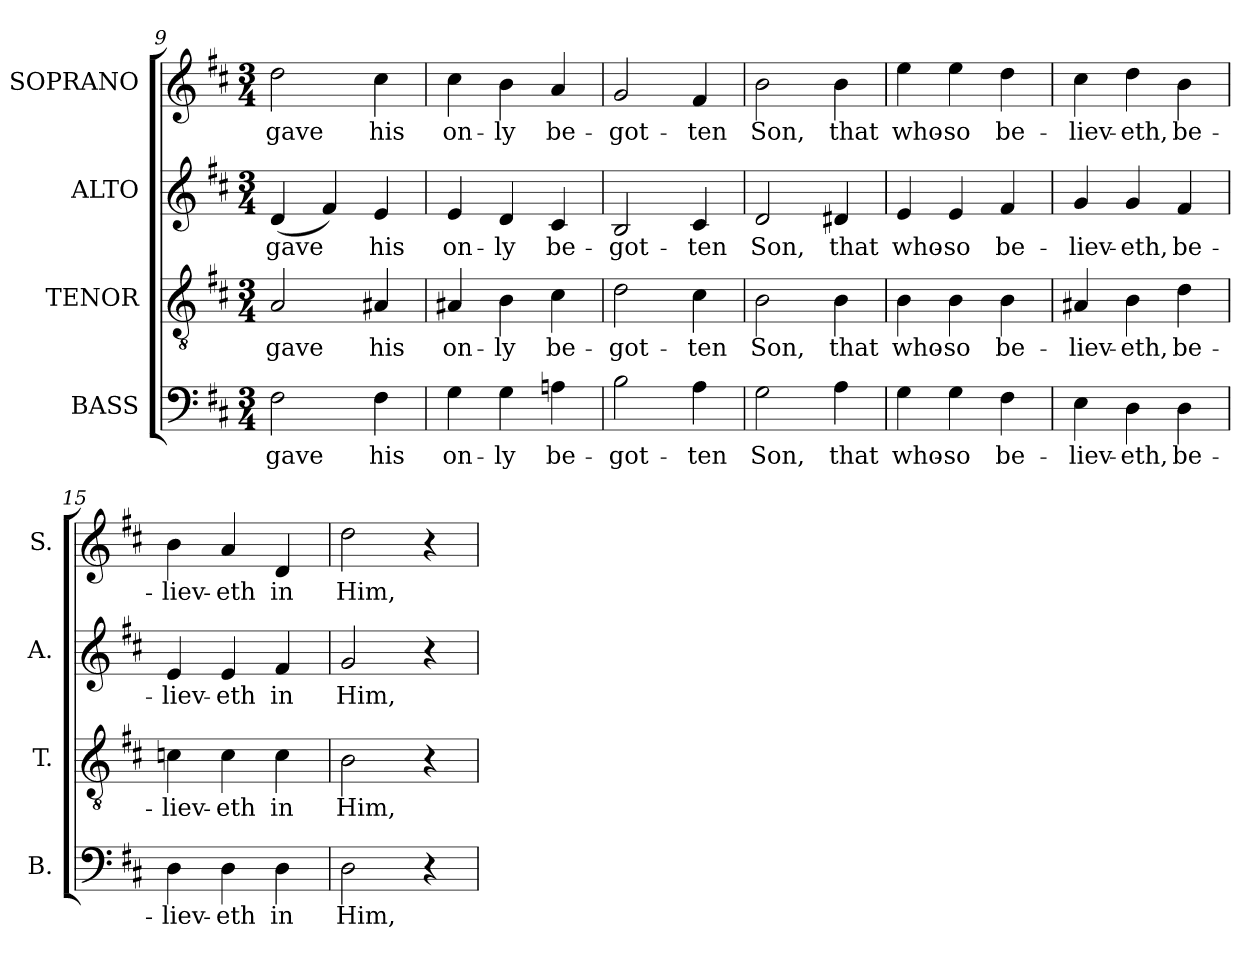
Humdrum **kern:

**kern	**text	**kern	**text	**kern	**text	**kern	**text
*part4	*part4	*part3	*part3	*part2	*part2	*part1	*part1
*staff4	*staff4	*staff3	*staff3	*staff2	*staff2	*staff1	*staff1
*I"BASS	*	*I"TENOR	*	*I"ALTO	*	*I"SOPRANO	*
*I'B.	*	*I'T.	*	*I'A.	*	*I'S.	*
!!LO:LB:g=z
*clefF4	*	*clefGv2	*	*clefG2	*	*clefG2	*
*	*	*ITrd7c12	*	*	*	*	*
*k[f#c#]	*	*k[f#c#]	*	*k[f#c#]	*	*k[f#c#]	*
*D:	*	*D:	*	*D:	*	*D:	*
*M3/4	*	*M3/4	*	*M3/4	*	*M3/4	*
=9	=9	=9	=9	=9	=9	=9	=9
!	!LO:LY:b:color=#000000	!	!	!	!	!	!
!	!	!	!LO:LY:b:color=#000000	!	!	!	!
!	!	!	!	!	!LO:LY:b:color=#000000	!	!
!	!	!	!	!	!	!	!LO:LY:b:color=#000000
2F#i\	gave	2AAi/	gave	(4di/	gave	2ddi\	gave
.	.	.	.	4f#i/)	.	.	.
!	!LO:LY:b:color=#000000	!	!	!	!	!	!
!	!	!	!LO:LY:b:color=#000000	!	!	!	!
!	!	!	!	!	!LO:LY:b:color=#000000	!	!
!	!	!	!	!	!	!	!LO:LY:b:color=#000000
4F#i\	his	4AA#Xi/	his	4ei/	his	4cc#i\	his
=10	=10	=10	=10	=10	=10	=10	=10
!	!LO:LY:b:color=#000000	!	!	!	!	!	!
!	!	!	!LO:LY:b:color=#000000	!	!	!	!
!	!	!	!	!	!LO:LY:b:color=#000000	!	!
!	!	!	!	!	!	!	!LO:LY:b:color=#000000
4Gi\	on-	4AA#Xi/	on-	4ei/	on-	4cc#i\	on-
!	!LO:LY:b:color=#000000	!	!	!	!	!	!
!	!	!	!LO:LY:b:color=#000000	!	!	!	!
!	!	!	!	!	!LO:LY:b:color=#000000	!	!
!	!	!	!	!	!	!	!LO:LY:b:color=#000000
4Gi\	-ly	4BBi\	-ly	4di/	-ly	4bi\	-ly
!	!LO:LY:b:color=#000000	!	!	!	!	!	!
!	!	!	!LO:LY:b:color=#000000	!	!	!	!
!	!	!	!	!	!LO:LY:b:color=#000000	!	!
!	!	!	!	!	!	!	!LO:LY:b:color=#000000
4Ani\	be-	4C#i\	be-	4c#i/	be-	4ai/	be-
=11	=11	=11	=11	=11	=11	=11	=11
!	!LO:LY:b:color=#000000	!	!	!	!	!	!
!	!	!	!LO:LY:b:color=#000000	!	!	!	!
!	!	!	!	!	!LO:LY:b:color=#000000	!	!
!	!	!	!	!	!	!	!LO:LY:b:color=#000000
2Bi\	-got-	2Di\	-got-	2Bi/	-got-	2gi/	-got-
!	!LO:LY:b:color=#000000	!	!	!	!	!	!
!	!	!	!LO:LY:b:color=#000000	!	!	!	!
!	!	!	!	!	!LO:LY:b:color=#000000	!	!
!	!	!	!	!	!	!	!LO:LY:b:color=#000000
4Ai\	-ten	4C#i\	-ten	4c#i/	-ten	4f#i/	-ten
=12	=12	=12	=12	=12	=12	=12	=12
!	!LO:LY:b:color=#000000	!	!	!	!	!	!
!	!	!	!LO:LY:b:color=#000000	!	!	!	!
!	!	!	!	!	!LO:LY:b:color=#000000	!	!
!	!	!	!	!	!	!	!LO:LY:b:color=#000000
2Gi\	Son,	2BBi\	Son,	2di/	Son,	2bi\	Son,
!	!LO:LY:b:color=#000000	!	!	!	!	!	!
!	!	!	!LO:LY:b:color=#000000	!	!	!	!
!	!	!	!	!	!LO:LY:b:color=#000000	!	!
!	!	!	!	!	!	!	!LO:LY:b:color=#000000
4Ai\	that	4BBi\	that	4d#Xi/	that	4bi\	that
=13	=13	=13	=13	=13	=13	=13	=13
!	!LO:LY:b:color=#000000	!	!	!	!	!	!
!	!	!	!LO:LY:b:color=#000000	!	!	!	!
!	!	!	!	!	!LO:LY:b:color=#000000	!	!
!	!	!	!	!	!	!	!LO:LY:b:color=#000000
4Gi\	who-	4BBi\	who-	4ei/	who-	4eei\	who-
!	!LO:LY:b:color=#000000	!	!	!	!	!	!
!	!	!	!LO:LY:b:color=#000000	!	!	!	!
!	!	!	!	!	!LO:LY:b:color=#000000	!	!
!	!	!	!	!	!	!	!LO:LY:b:color=#000000
4Gi\	-so	4BBi\	-so	4ei/	-so	4eei\	-so
!	!LO:LY:b:color=#000000	!	!	!	!	!	!
!	!	!	!LO:LY:b:color=#000000	!	!	!	!
!	!	!	!	!	!LO:LY:b:color=#000000	!	!
!	!	!	!	!	!	!	!LO:LY:b:color=#000000
4F#i\	be-	4BBi\	be-	4f#i/	be-	4ddi\	be-
=14	=14	=14	=14	=14	=14	=14	=14
!	!LO:LY:b:color=#000000	!	!	!	!	!	!
!	!	!	!LO:LY:b:color=#000000	!	!	!	!
!	!	!	!	!	!LO:LY:b:color=#000000	!	!
!	!	!	!	!	!	!	!LO:LY:b:color=#000000
4Ei\	-liev-	4AA#Xi/	-liev-	4gi/	-liev-	4cc#i\	-liev-
!	!LO:LY:b:color=#000000	!	!	!	!	!	!
!	!	!	!LO:LY:b:color=#000000	!	!	!	!
!	!	!	!	!	!LO:LY:b:color=#000000	!	!
!	!	!	!	!	!	!	!LO:LY:b:color=#000000
4Di\	-eth,	4BBi\	-eth,	4gi/	-eth,	4ddi\	-eth,
!	!LO:LY:b:color=#000000	!	!	!	!	!	!
!	!	!	!LO:LY:b:color=#000000	!	!	!	!
!	!	!	!	!	!LO:LY:b:color=#000000	!	!
!	!	!	!	!	!	!	!LO:LY:b:color=#000000
4Di\	be-	4Di\	be-	4f#i/	be-	4bi\	be-
=15	=15	=15	=15	=15	=15	=15	=15
!	!LO:LY:b:color=#000000	!	!	!	!	!	!
!	!	!	!LO:LY:b:color=#000000	!	!	!	!
!	!	!	!	!	!LO:LY:b:color=#000000	!	!
!	!	!	!	!	!	!	!LO:LY:b:color=#000000
4Di\	-liev-	4Cni\	-liev-	4ei/	-liev-	4bi\	-liev-
!	!LO:LY:b:color=#000000	!	!	!	!	!	!
!	!	!	!LO:LY:b:color=#000000	!	!	!	!
!	!	!	!	!	!LO:LY:b:color=#000000	!	!
!	!	!	!	!	!	!	!LO:LY:b:color=#000000
4Di\	-eth	4Ci\	-eth	4ei/	-eth	4ai/	-eth
!	!LO:LY:b:color=#000000	!	!	!	!	!	!
!	!	!	!LO:LY:b:color=#000000	!	!	!	!
!	!	!	!	!	!LO:LY:b:color=#000000	!	!
!	!	!	!	!	!	!	!LO:LY:b:color=#000000
4Di\	in	4Ci\	in	4f#i/	in	4di/	in
=16	=16	=16	=16	=16	=16	=16	=16
!	!LO:LY:b:color=#000000	!	!	!	!	!	!
!	!	!	!LO:LY:b:color=#000000	!	!	!	!
!	!	!	!	!	!LO:LY:b:color=#000000	!	!
!	!	!	!	!	!	!	!LO:LY:b:color=#000000
2Di\	Him,	2BBi\	Him,	2gi/	Him,	2ddi\	Him,
4r	.	4r	.	4r	.	4r	.
=	=	=	=	=	=	=	=
*-	*-	*-	*-	*-	*-	*-	*-
